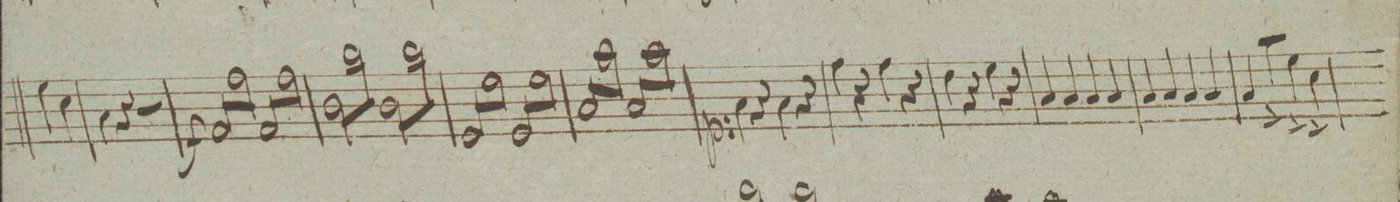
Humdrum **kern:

**kern	**dynam
*I"Baſso.	*
*clefF4	*
*k[]	*
*met(c|)	*
*M2/2	*
4GG\	.
4EE\	.
=33	=33
4CC/	.
4r	.
2r	.
=34	=34
*tremolo	*
8AAA/L	f
8AA\	.
8AAA/	.
8AA\J	.
8AAA/L	.
8AA\	.
8AAA/	.
8AA\J	.
=35	=35
8DD\L	.
8D\	.
8DD\	.
8D\J	.
8DD\L	.
8D\	.
8DD\	.
8D\J	.
=36	=36
8GGG/L	.
8GG\	.
8GGG/	.
8GG\J	.
8GGG/L	.
8GG\	.
8GGG/	.
8GG\J	.
=37	=37
8CC/L	.
8C\	.
8CC/	.
8C\J	.
8CC/L	.
8C\	.
8CC/	.
8C\J	.
*Xtremolo	*
=38	=38
4CC\	p
4r	.
4CC\	.
4r	.
=39	=39
4AA\	.
4r	.
4AA\	.
4r	.
=40	=40
4FF\	.
4r	.
4GG\	.
4r	.
=41	=41
4CC/	.
4CC/	.
4CC/	.
4CC/	.
=42	=42
*rep	*
4CC/	.
4CC/	.
4CC/	.
4CC/	.
=43	=43
4CC/	.
4C^<\	.
4GG^<\	.
4EE^<\	.
=44	=44
*-	*-
